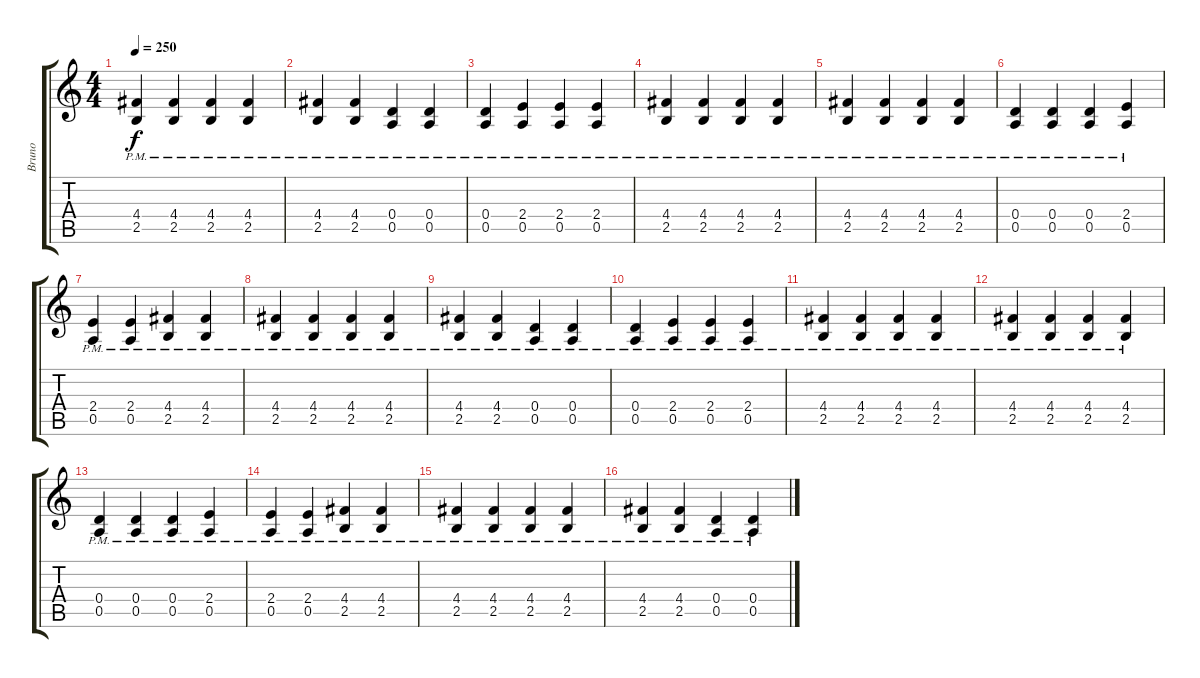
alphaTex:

\track ("Bruno " "Bruno ") {instrument distortionguitar}
\staff {score tabs}
\tuning (E4 B3 G3 D3 A2 E2) {hide}
\ts (4 4)
\tempo 250
\clef g2
\ks c
(4.4 2.5{pm}).4{dy f} (4.4 2.5{pm}).4 (4.4 2.5{pm}).4 (4.4 2.5{pm}).4 |
(4.4{pm} 2.5{pm}).4 (4.4{pm} 2.5{pm}).4 (0.4{pm} 0.5{pm}).4 (0.4{pm} 0.5{pm}).4 |
(0.4{pm} 0.5{pm}).4 (2.4{pm} 0.5{pm}).4 (2.4{pm} 0.5{pm}).4 (2.4{pm} 0.5{pm}).4 |
(4.4{pm} 2.5{pm}).4 (4.4{pm} 2.5{pm}).4 (4.4{pm} 2.5{pm}).4 (4.4{pm} 2.5{pm}).4 |
(4.4{pm} 2.5{pm}).4 (4.4{pm} 2.5{pm}).4 (4.4{pm} 2.5{pm}).4 (4.4{pm} 2.5{pm}).4 |
(0.4{pm} 0.5{pm}).4 (0.4{pm} 0.5{pm}).4 (0.4{pm} 0.5{pm}).4 (2.4{pm} 0.5{pm}).4 |
(2.4{pm} 0.5{pm}).4 (2.4{pm} 0.5{pm}).4 (4.4{pm} 2.5{pm}).4 (4.4{pm} 2.5{pm}).4 |
(4.4{pm} 2.5{pm}).4 (4.4{pm} 2.5{pm}).4 (4.4{pm} 2.5{pm}).4 (4.4{pm} 2.5{pm}).4 |
(4.4{pm} 2.5{pm}).4 (4.4{pm} 2.5{pm}).4 (0.4{pm} 0.5{pm}).4 (0.4{pm} 0.5{pm}).4 |
(0.4{pm} 0.5{pm}).4 (2.4{pm} 0.5{pm}).4 (2.4{pm} 0.5{pm}).4 (2.4{pm} 0.5{pm}).4 |
(4.4{pm} 2.5{pm}).4 (4.4{pm} 2.5{pm}).4 (4.4{pm} 2.5{pm}).4 (4.4{pm} 2.5{pm}).4 |
(4.4{pm} 2.5{pm}).4 (4.4{pm} 2.5{pm}).4 (4.4{pm} 2.5{pm}).4 (4.4{pm} 2.5{pm}).4 |
(0.4{pm} 0.5{pm}).4 (0.4{pm} 0.5{pm}).4 (0.4{pm} 0.5{pm}).4 (2.4{pm} 0.5{pm}).4 |
(2.4{pm} 0.5{pm}).4 (2.4{pm} 0.5{pm}).4 (4.4{pm} 2.5{pm}).4 (4.4{pm} 2.5{pm}).4 |
(4.4{pm} 2.5{pm}).4 (4.4{pm} 2.5{pm}).4 (4.4{pm} 2.5{pm}).4 (4.4{pm} 2.5{pm}).4 |
(4.4{pm} 2.5{pm}).4 (4.4{pm} 2.5{pm}).4 (0.4{pm} 0.5{pm}).4 (0.4{pm} 0.5{pm}).4
